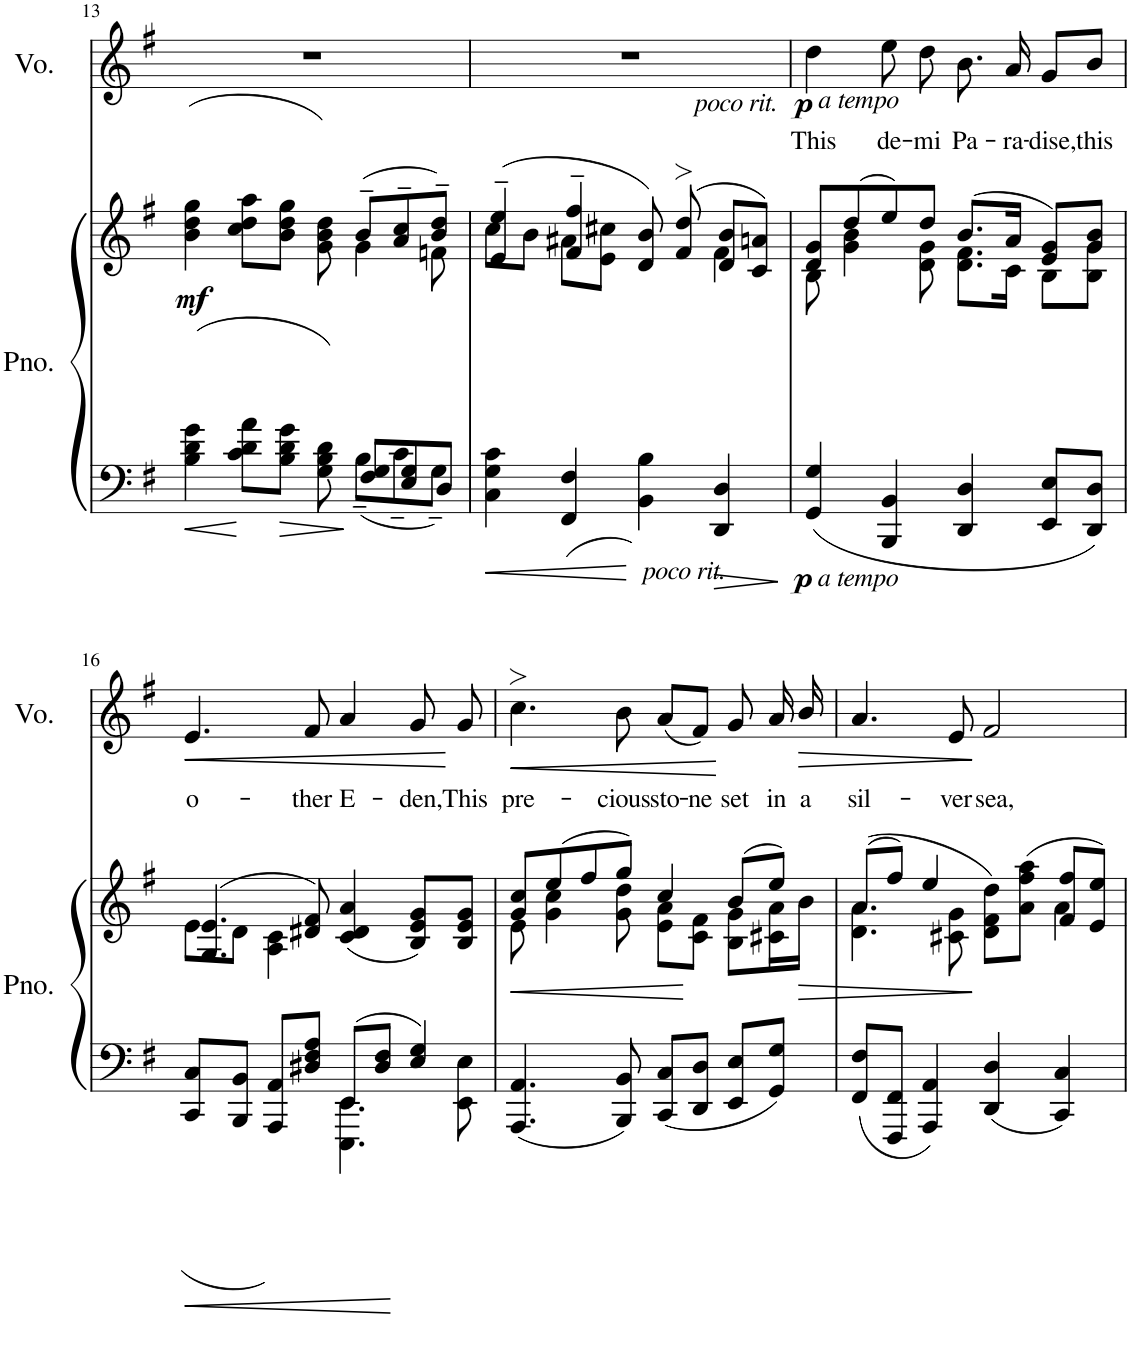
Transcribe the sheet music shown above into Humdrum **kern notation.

**kern	**kern	**dynam	**kern	**text	**dynam
*part2	*part2	*part2	*part1	*part1	*part1
*staff3	*staff2	*staff2/3	*staff1	*staff1	*staff1
*I"Piano	*	*	*I"Voice	*	*
*I'Pno.	*	*	*I'Vo.	*	*
!!LO:PB:g=z
*clefF4	*clefG2	*	*clefG2	*	*
*k[f#]	*k[f#]	*	*k[f#]	*	*
*M4/4	*M4/4	*	*M4/4	*	*
=13	=13	=13	=13	=13	=13
*^	*^	*	*	*	*
!	!	!	!	!LO:DY:b	!	!	!
4B\ 4d\ 4g\	2ryy	(4b\ 4dd\ 4gg\	2ryy	mf	1r	.	.
8c\ 8d\ 8a\L	.	8cc\ 8dd\ 8aa\L	.	.	.	.	.
8B\ 8d\ 8g\J	.	8b\ 8dd\ 8gg\J	.	.	.	.	.
8G\ 8B\ 8d\	8ryy	8g\ 8b\ 8dd\)	8ryy	.	.	.	.
8F#/ 8G/L	8B~\L	(8b~/L	4g\	.	.	.	.
8E/ 8G/	8c~\	8a/~ 8cc/~	.	.	.	.	.
8D/J	8G~\J	8b/~ 8dd/~J)	8fn\	.	.	.	.
=14	=14	=14	=14	=14	=14	=14	=14
!	!	!	!	!	!LO:TX:b:i:t=poco rit.	!	!
*v	*v	*	*	*	*	*	*
4C\ 4G\ 4c\	(4e/~ 4ee/~	8cc\L	.	1r	.	.
.	.	8b\J	.	.	.	.
4FF#/ 4F#/	4f#/~ 4ff#/~	8a#X\L	.	.	.	.
.	.	8e\ 8cc#X\J	.	.	.	.
!LO:TX:b:i:t=poco rit.	!	!	!	!	!	!
4BB\ 4B\	8d/ 8b/)	4ryy	.	.	.	.
.	(8f#/> 8dd/>	.	.	.	.	.
4DD/ 4D/	8d/ 8b/L	4f#\	.	.	.	.
.	8c/ 8an/J)	.	.	.	.	.
=15	=15	=15	=15	=15	=15	=15
!	!	!	!	!LO:TX:b:i:t=a tempo	!	!
!LO:TX:b:i:t=a tempo	!	!	!	!	!	!
!	!	!	!LO:DY:b=2	!	!LO:LY:b	!LO:DY:b
4GG/ 4G/	8d/ 8g/L	8B\	p	4dd\	This	p
.	(8dd/	4g\ 4b\	.	.	.	.
!	!	!	!	!	!LO:LY:b	!
4BBB/ 4BB/	8ee/)	.	.	8ee\	de-	.
!	!	!	!	!	!LO:LY:b	!
.	8dd/J	8d\ 8g\	.	8dd\	mi	.
!	!	!	!	!	!LO:LY:b	!
4DD/ 4D/	(8.b/L	8.d\ 8.f#\L	.	8.b\	Pa-	.
!	!	!	!	!	!LO:LY:b	!
.	16a/Jk	16c\Jk	.	16a/	ra-	.
!	!	!	!	!	!LO:LY:b	!
8EE/ 8E/L	8e/ 8g/L)	8B\L	.	8g/L	dise,	.
!	!	!	!	!	!LO:LY:b	!
8DD/ 8D/J	8g/ 8b/J	8B\ 8g\J	.	8b/J	this	.
!!LO:LB:g=z
=16	=16	=16	=16	=16	=16	=16
*^	*	*	*	*	*	*
!	!	!	!	!	!	!LO:LY:b	!LO:HP:b
8CC/ 8C/L	2ryy	(4.G/ 4.e/	8e\L	.	4.e/	o-	<
8BBB/ 8BB/J	.	.	8d\J	.	.	.	.
8AAA/ 8AA/L	.	.	4A\ 4c\	.	.	.	.
!	!	!	!	!	!	!LO:LY:b	!
8D#X/ 8F#/ 8A/J	.	8d#X/ 8f#/)	.	.	8f#/	ther	.
!	!	!	!	!	!	!LO:LY:b	!
8EE/L	4.EEE\ 4.EE\	(4c/ 4d#/ 4a/	2ryy	.	4a/	E-	.
8D#/ 8F#/J	.	.	.	.	.	.	.
!	!	!	!	!	!	!LO:LY:b	!
4E/ 4G/	.	8B/ 8e/ 8g/L)	.	.	8g/	den,	.
!	!	!	!	!	!	!LO:LY:b	!
.	8EE\ 8E\	8B/ 8e/ 8g/J	.	.	8g/	This	[
=17	=17	=17	=17	=17	=17	=17	=17
!	!	!	!	!LO:HP:b	!	!LO:LY:b	!LO:HP:b
*v	*v	*	*	*	*	*	*
4.AAA/ 4.AA/	8g/ 8cc/L	8e\	<	4.cc>\	pre-	<
.	(8ee/	4g\ 4cc\	.	.	.	.
.	8ff#/	.	.	.	.	.
!	!	!	!	!	!LO:LY:b	!
8BBB/ 8BB/	8gg/J)	8g\ 8dd\	.	8b\	cious	.
!	!	!	!	!	!LO:LY:b	!
8CC/ 8C/L	4cc/	8e\ 8a\L	.	(8a/L	sto-	.
!	!	!	!	!	!LO:LY:b	!
8DD/ 8D/J	.	8c\ 8f#\J	.	8f#/J)	ne	.
!	!	!	!	!	!LO:LY:b	!
8EE/ 8E/L	(8b/L	8B\ 8g\L	[	8g/	-set	[
!	!	!	!	!	!LO:LY:b	!
8GG/ 8G/J	8ee/J)	16c#X\ 16a\L	.	16a/	in	.
!	!	!	!LO:HP:b	!	!LO:LY:b	!LO:HP:b
.	.	16b\JJ	>	16b/	a	>
=18	=18	=18	=18	=18	=18	=18
!	!	!	!	!	!LO:LY:b	!
8FF#/ 8F#/L	((8a/L	4.d\ 4.a\	.	4.a/	sil-	.
8FFF#/ 8FF#/J	8ff#/J)	.	.	.	.	.
4AAA/ 4AA/	4ee/	.	.	.	.	.
!	!	!	!	!	!LO:LY:b	!
.	.	8c#X\ 8g\	.	8e/	ver	.
!	!	!	!	!	!LO:LY:b	!
4DD/ 4D/	8d\ 8f#\ 8dd\L)	4ryy	]	2f#/	sea,	]
.	(8a\ 8ff#\ 8aa\J	.	.	.	.	.
4CC/ 4C/	8f#/ 8ff#/L	4a\	.	.	.	.
.	8e/ 8ee/J)	.	.	.	.	.
*	*v	*v	*	*	*	*
=	=	=	=	=	=
*-	*-	*-	*-	*-	*-
